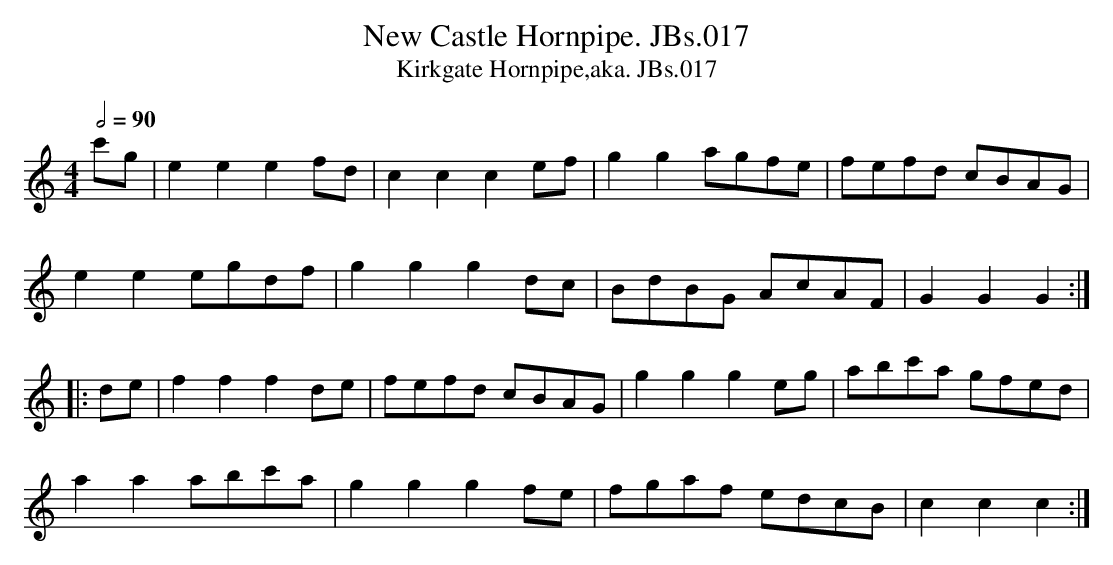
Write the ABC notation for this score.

X:1
T:New Castle Hornpipe. JBs.017
T:Kirkgate Hornpipe,aka. JBs.017
L:1/4
M:4/4
Q:1/2=90
K:C
c'/g/|eeef/d/|ccce/f/|gga/g/f/e/|f/e/f/d/ c/B/A/G/|!
eee/g/d/f/|gggd/c/|B/d/B/G/ A/c/A/F/|GGG:|!
|:d/e/|fffd/e/|f/e/f/d/ c/B/A/G/|ggge/g/|a/b/c'/a/ g/f/e/d/|!
aaa/b/c'/a/|gggf/e/|f/g/a/f/ e/d/c/B/|ccc:|
